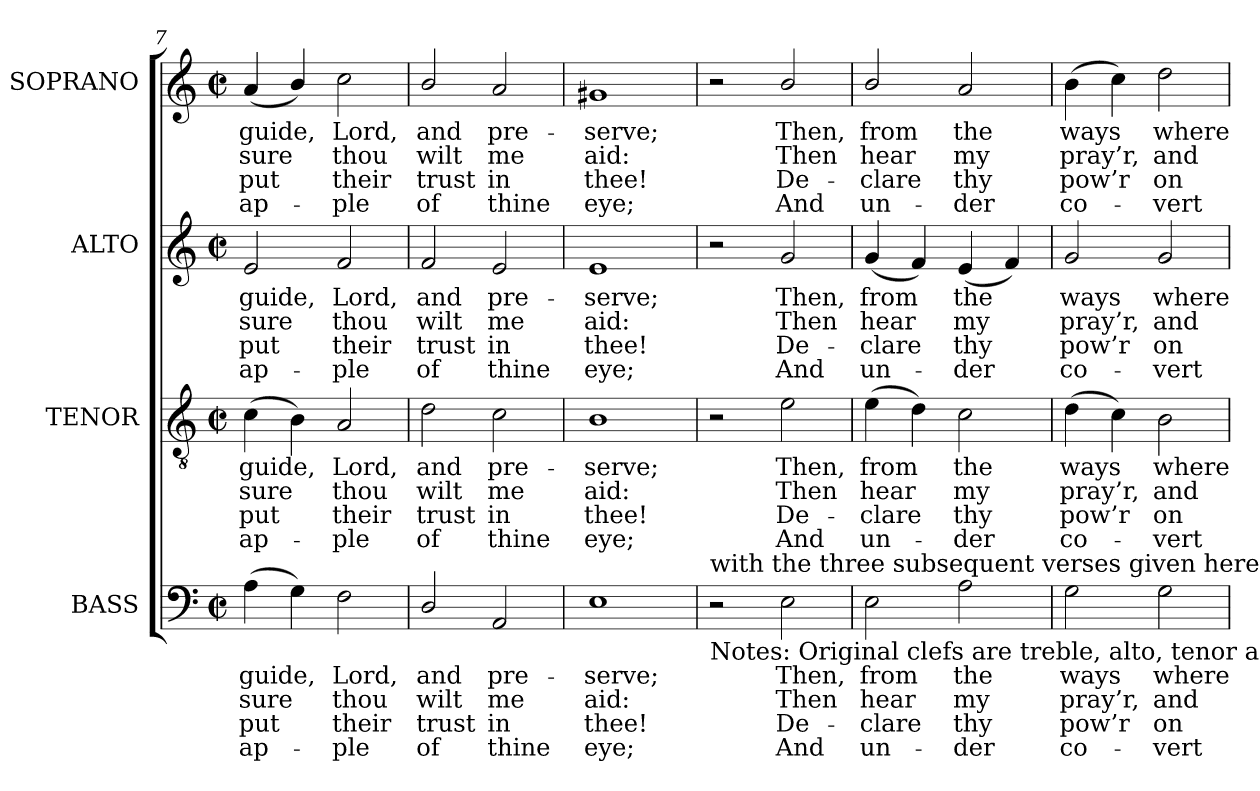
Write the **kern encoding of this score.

**kern	**text	**text	**text	**text	**kern	**text	**text	**text	**text	**kern	**text	**text	**text	**text	**kern	**text	**text	**text	**text
*part4	*part4	*part4	*part4	*part4	*part3	*part3	*part3	*part3	*part3	*part2	*part2	*part2	*part2	*part2	*part1	*part1	*part1	*part1	*part1
*staff4	*staff4	*staff4	*staff4	*staff4	*staff3	*staff3	*staff3	*staff3	*staff3	*staff2	*staff2	*staff2	*staff2	*staff2	*staff1	*staff1	*staff1	*staff1	*staff1
*I"BASS	*	*	*	*	*I"TENOR	*	*	*	*	*I"ALTO	*	*	*	*	*I"SOPRANO	*	*	*	*
*I'B.	*	*	*	*	*I'T.	*	*	*	*	*I'A.	*	*	*	*	*I'S.	*	*	*	*
*clefF4	*	*	*	*	*clefGv2	*	*	*	*	*clefG2	*	*	*	*	*clefG2	*	*	*	*
*	*	*	*	*	*ITrd7c12	*	*	*	*	*	*	*	*	*	*	*	*	*	*
*k[]	*	*	*	*	*k[]	*	*	*	*	*k[]	*	*	*	*	*k[]	*	*	*	*
*a:	*	*	*	*	*a:	*	*	*	*	*a:	*	*	*	*	*a:	*	*	*	*
*M2/2	*	*	*	*	*M2/2	*	*	*	*	*M2/2	*	*	*	*	*M2/2	*	*	*	*
*met(c|)	*	*	*	*	*met(c|)	*	*	*	*	*met(c|)	*	*	*	*	*met(c|)	*	*	*	*
=7	=7	=7	=7	=7	=7	=7	=7	=7	=7	=7	=7	=7	=7	=7	=7	=7	=7	=7	=7
!	!LO:LY:b:color=#000000	!LO:LY:b:color=#000000	!LO:LY:b:color=#000000	!LO:LY:b:color=#000000	!	!	!	!	!	!	!	!	!	!	!	!	!	!	!
!	!	!	!	!	!	!LO:LY:b:color=#000000	!LO:LY:b:color=#000000	!LO:LY:b:color=#000000	!LO:LY:b:color=#000000	!	!	!	!	!	!	!	!	!	!
!	!	!	!	!	!	!	!	!	!	!	!LO:LY:b:color=#000000	!LO:LY:b:color=#000000	!LO:LY:b:color=#000000	!LO:LY:b:color=#000000	!	!	!	!	!
!	!	!	!	!	!	!	!	!	!	!	!	!	!	!	!	!LO:LY:b:color=#000000	!LO:LY:b:color=#000000	!LO:LY:b:color=#000000	!LO:LY:b:color=#000000
(4Ai\	guide,	sure	put	ap-	(4Ci\	guide,	sure	put	ap-	2ei/	guide,	sure	put	ap-	(4ai/	guide,	sure	put	ap-
4Gi\)	.	.	.	.	4BBi\)	.	.	.	.	.	.	.	.	.	4bi/)	.	.	.	.
!	!LO:LY:b:color=#000000	!LO:LY:b:color=#000000	!LO:LY:b:color=#000000	!LO:LY:b:color=#000000	!	!	!	!	!	!	!	!	!	!	!	!	!	!	!
!	!	!	!	!	!	!LO:LY:b:color=#000000	!LO:LY:b:color=#000000	!LO:LY:b:color=#000000	!LO:LY:b:color=#000000	!	!	!	!	!	!	!	!	!	!
!	!	!	!	!	!	!	!	!	!	!	!LO:LY:b:color=#000000	!LO:LY:b:color=#000000	!LO:LY:b:color=#000000	!LO:LY:b:color=#000000	!	!	!	!	!
!	!	!	!	!	!	!	!	!	!	!	!	!	!	!	!	!LO:LY:b:color=#000000	!LO:LY:b:color=#000000	!LO:LY:b:color=#000000	!LO:LY:b:color=#000000
2Fi\	Lord,	thou	-their	ple	2AAi/	Lord,	thou	-their	ple	2fi/	Lord,	thou	-their	ple	2cci\	Lord,	thou	-their	ple
=8	=8	=8	=8	=8	=8	=8	=8	=8	=8	=8	=8	=8	=8	=8	=8	=8	=8	=8	=8
!	!LO:LY:b:color=#000000	!LO:LY:b:color=#000000	!LO:LY:b:color=#000000	!LO:LY:b:color=#000000	!	!	!	!	!	!	!	!	!	!	!	!	!	!	!
!	!	!	!	!	!	!LO:LY:b:color=#000000	!LO:LY:b:color=#000000	!LO:LY:b:color=#000000	!LO:LY:b:color=#000000	!	!	!	!	!	!	!	!	!	!
!	!	!	!	!	!	!	!	!	!	!	!LO:LY:b:color=#000000	!LO:LY:b:color=#000000	!LO:LY:b:color=#000000	!LO:LY:b:color=#000000	!	!	!	!	!
!	!	!	!	!	!	!	!	!	!	!	!	!	!	!	!	!LO:LY:b:color=#000000	!LO:LY:b:color=#000000	!LO:LY:b:color=#000000	!LO:LY:b:color=#000000
2Di/	and	wilt	trust	of	2Di\	and	wilt	trust	of	2fi/	and	wilt	trust	of	2bi/	and	wilt	trust	of
!	!LO:LY:b:color=#000000	!LO:LY:b:color=#000000	!LO:LY:b:color=#000000	!LO:LY:b:color=#000000	!	!	!	!	!	!	!	!	!	!	!	!	!	!	!
!	!	!	!	!	!	!LO:LY:b:color=#000000	!LO:LY:b:color=#000000	!LO:LY:b:color=#000000	!LO:LY:b:color=#000000	!	!	!	!	!	!	!	!	!	!
!	!	!	!	!	!	!	!	!	!	!	!LO:LY:b:color=#000000	!LO:LY:b:color=#000000	!LO:LY:b:color=#000000	!LO:LY:b:color=#000000	!	!	!	!	!
!	!	!	!	!	!	!	!	!	!	!	!	!	!	!	!	!LO:LY:b:color=#000000	!LO:LY:b:color=#000000	!LO:LY:b:color=#000000	!LO:LY:b:color=#000000
2AAi/	pre-	me	in	thine	2Ci\	pre-	me	in	thine	2ei/	pre-	me	in	thine	2ai/	pre-	me	in	thine
=9	=9	=9	=9	=9	=9	=9	=9	=9	=9	=9	=9	=9	=9	=9	=9	=9	=9	=9	=9
!	!LO:LY:b:color=#000000	!LO:LY:b:color=#000000	!LO:LY:b:color=#000000	!LO:LY:b:color=#000000	!	!	!	!	!	!	!	!	!	!	!	!	!	!	!
!	!	!	!	!	!	!LO:LY:b:color=#000000	!LO:LY:b:color=#000000	!LO:LY:b:color=#000000	!LO:LY:b:color=#000000	!	!	!	!	!	!	!	!	!	!
!	!	!	!	!	!	!	!	!	!	!	!LO:LY:b:color=#000000	!LO:LY:b:color=#000000	!LO:LY:b:color=#000000	!LO:LY:b:color=#000000	!	!	!	!	!
!	!	!	!	!	!	!	!	!	!	!	!	!	!	!	!	!LO:LY:b:color=#000000	!LO:LY:b:color=#000000	!LO:LY:b:color=#000000	!LO:LY:b:color=#000000
1Ei	-serve;	aid:	thee!	eye;	1BBi	-serve;	aid:	thee!	eye;	1ei	-serve;	aid:	thee!	eye;	1g#Xi	-serve;	aid:	thee!	eye;
!!LO:LB:g=z
=10	=10	=10	=10	=10	=10	=10	=10	=10	=10	=10	=10	=10	=10	=10	=10	=10	=10	=10	=10
!LO:TX:b:t=Notes&colon; Original clefs are treble, alto, tenor and bass. The text of the first verse only is underlaid in the source,	!	!	!	!	!	!	!	!	!	!	!	!	!	!	!	!	!	!	!
!LO:TX:t=with the three subsequent verses given here printed after the music&colon; these have been underlaid editorially.	!	!	!	!	!	!	!	!	!	!	!	!	!	!	!	!	!	!	!
2r	.	.	.	.	2r	.	.	.	.	2r	.	.	.	.	2r	.	.	.	.
!	!LO:LY:b:color=#000000	!LO:LY:b:color=#000000	!LO:LY:b:color=#000000	!LO:LY:b:color=#000000	!	!	!	!	!	!	!	!	!	!	!	!	!	!	!
!	!	!	!	!	!	!LO:LY:b:color=#000000	!LO:LY:b:color=#000000	!LO:LY:b:color=#000000	!LO:LY:b:color=#000000	!	!	!	!	!	!	!	!	!	!
!	!	!	!	!	!	!	!	!	!	!	!LO:LY:b:color=#000000	!LO:LY:b:color=#000000	!LO:LY:b:color=#000000	!LO:LY:b:color=#000000	!	!	!	!	!
!	!	!	!	!	!	!	!	!	!	!	!	!	!	!	!	!LO:LY:b:color=#000000	!LO:LY:b:color=#000000	!LO:LY:b:color=#000000	!LO:LY:b:color=#000000
2Ei\	Then,	Then	De-	-And	2Ei\	Then,	Then	De-	-And	2gi/	Then,	Then	De-	-And	2bi/	Then,	Then	De-	-And
=11	=11	=11	=11	=11	=11	=11	=11	=11	=11	=11	=11	=11	=11	=11	=11	=11	=11	=11	=11
!	!LO:LY:b:color=#000000	!LO:LY:b:color=#000000	!LO:LY:b:color=#000000	!LO:LY:b:color=#000000	!	!	!	!	!	!	!	!	!	!	!	!	!	!	!
!	!	!	!	!	!	!LO:LY:b:color=#000000	!LO:LY:b:color=#000000	!LO:LY:b:color=#000000	!LO:LY:b:color=#000000	!	!	!	!	!	!	!	!	!	!
!	!	!	!	!	!	!	!	!	!	!	!LO:LY:b:color=#000000	!LO:LY:b:color=#000000	!LO:LY:b:color=#000000	!LO:LY:b:color=#000000	!	!	!	!	!
!	!	!	!	!	!	!	!	!	!	!	!	!	!	!	!	!LO:LY:b:color=#000000	!LO:LY:b:color=#000000	!LO:LY:b:color=#000000	!LO:LY:b:color=#000000
2Ei\	from	hear	clare	un-	(4Ei\	from	hear	clare	un-	(4gi/	from	hear	clare	un-	2bi/	from	hear	clare	un-
.	.	.	.	.	4Di\)	.	.	.	.	4fi/)	.	.	.	.	.	.	.	.	.
!	!LO:LY:b:color=#000000	!LO:LY:b:color=#000000	!LO:LY:b:color=#000000	!LO:LY:b:color=#000000	!	!	!	!	!	!	!	!	!	!	!	!	!	!	!
!	!	!	!	!	!	!LO:LY:b:color=#000000	!LO:LY:b:color=#000000	!LO:LY:b:color=#000000	!LO:LY:b:color=#000000	!	!	!	!	!	!	!	!	!	!
!	!	!	!	!	!	!	!	!	!	!	!LO:LY:b:color=#000000	!LO:LY:b:color=#000000	!LO:LY:b:color=#000000	!LO:LY:b:color=#000000	!	!	!	!	!
!	!	!	!	!	!	!	!	!	!	!	!	!	!	!	!	!LO:LY:b:color=#000000	!LO:LY:b:color=#000000	!LO:LY:b:color=#000000	!LO:LY:b:color=#000000
2Ai\	the	my	-thy	der	2Ci\	the	my	-thy	der	(4ei/	the	my	-thy	der	2ai/	the	my	-thy	der
.	.	.	.	.	.	.	.	.	.	4fi/)	.	.	.	.	.	.	.	.	.
=12	=12	=12	=12	=12	=12	=12	=12	=12	=12	=12	=12	=12	=12	=12	=12	=12	=12	=12	=12
!	!LO:LY:b:color=#000000	!LO:LY:b:color=#000000	!LO:LY:b:color=#000000	!LO:LY:b:color=#000000	!	!	!	!	!	!	!	!	!	!	!	!	!	!	!
!	!	!	!	!	!	!LO:LY:b:color=#000000	!LO:LY:b:color=#000000	!LO:LY:b:color=#000000	!LO:LY:b:color=#000000	!	!	!	!	!	!	!	!	!	!
!	!	!	!	!	!	!	!	!	!	!	!LO:LY:b:color=#000000	!LO:LY:b:color=#000000	!LO:LY:b:color=#000000	!LO:LY:b:color=#000000	!	!	!	!	!
!	!	!	!	!	!	!	!	!	!	!	!	!	!	!	!	!LO:LY:b:color=#000000	!LO:LY:b:color=#000000	!LO:LY:b:color=#000000	!LO:LY:b:color=#000000
2Gi\	ways	pray’r,	pow’r	co-	(4Di\	ways	pray’r,	pow’r	co-	2gi/	ways	pray’r,	pow’r	co-	(4bi\	ways	pray’r,	pow’r	co-
.	.	.	.	.	4Ci\)	.	.	.	.	.	.	.	.	.	4cci\)	.	.	.	.
!	!LO:LY:b:color=#000000	!LO:LY:b:color=#000000	!LO:LY:b:color=#000000	!LO:LY:b:color=#000000	!	!	!	!	!	!	!	!	!	!	!	!	!	!	!
!	!	!	!	!	!	!LO:LY:b:color=#000000	!LO:LY:b:color=#000000	!LO:LY:b:color=#000000	!LO:LY:b:color=#000000	!	!	!	!	!	!	!	!	!	!
!	!	!	!	!	!	!	!	!	!	!	!LO:LY:b:color=#000000	!LO:LY:b:color=#000000	!LO:LY:b:color=#000000	!LO:LY:b:color=#000000	!	!	!	!	!
!	!	!	!	!	!	!	!	!	!	!	!	!	!	!	!	!LO:LY:b:color=#000000	!LO:LY:b:color=#000000	!LO:LY:b:color=#000000	!LO:LY:b:color=#000000
2Gi\	where-	and	-on	vert	2BBi\	where-	and	-on	vert	2gi/	where-	and	-on	vert	2ddi\	where-	and	-on	vert
=	=	=	=	=	=	=	=	=	=	=	=	=	=	=	=	=	=	=	=
*-	*-	*-	*-	*-	*-	*-	*-	*-	*-	*-	*-	*-	*-	*-	*-	*-	*-	*-	*-
